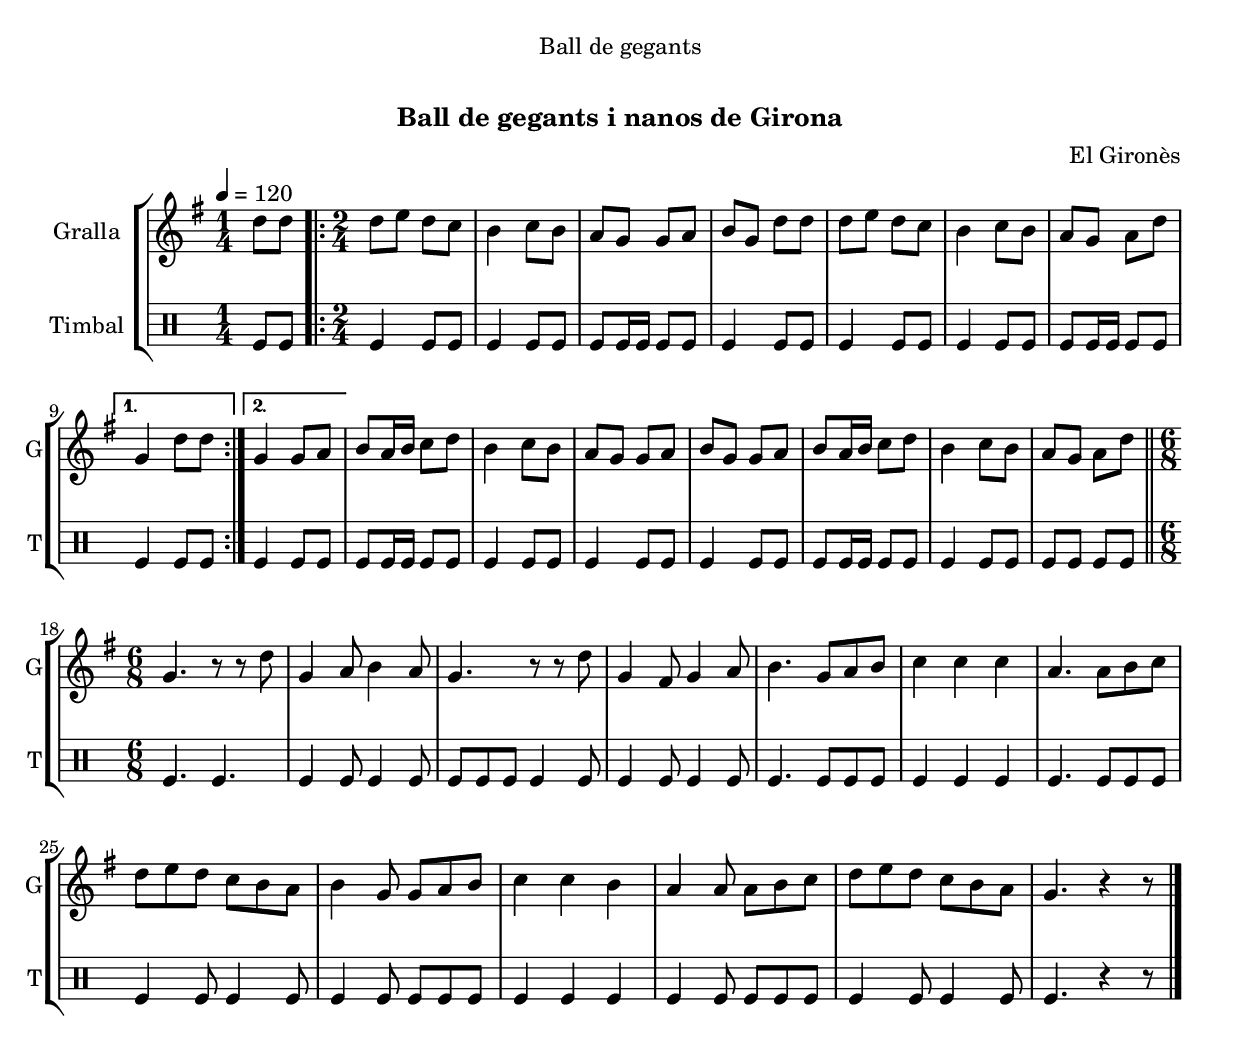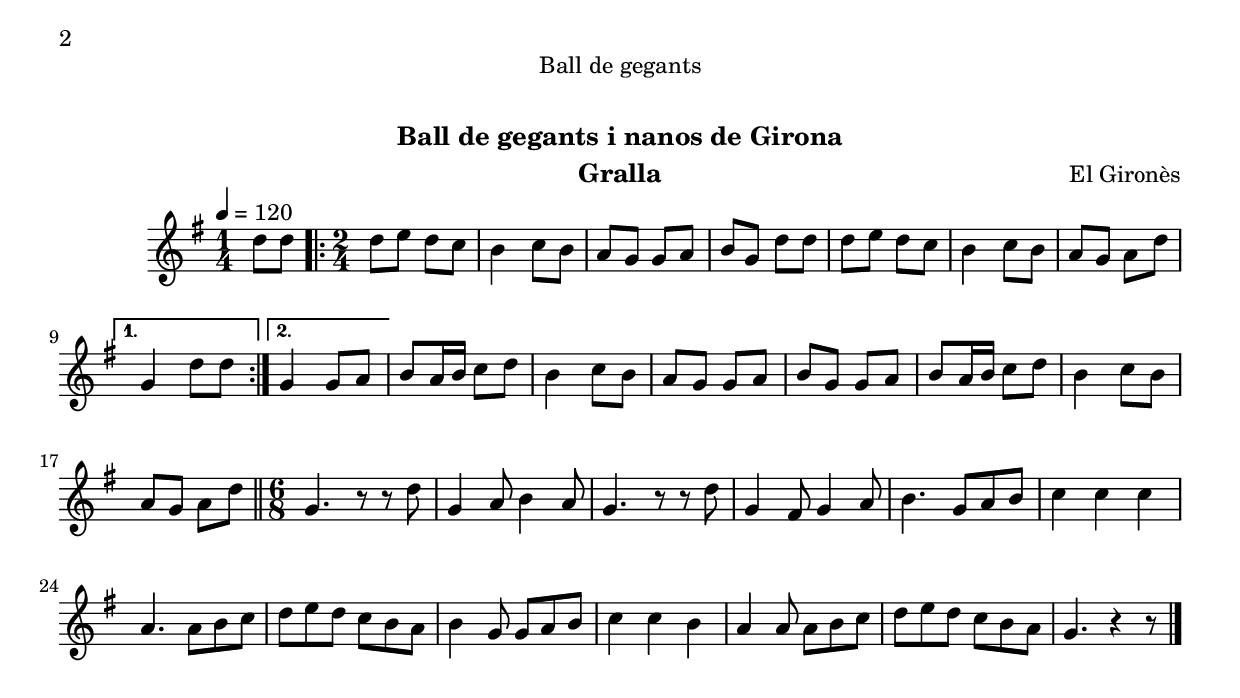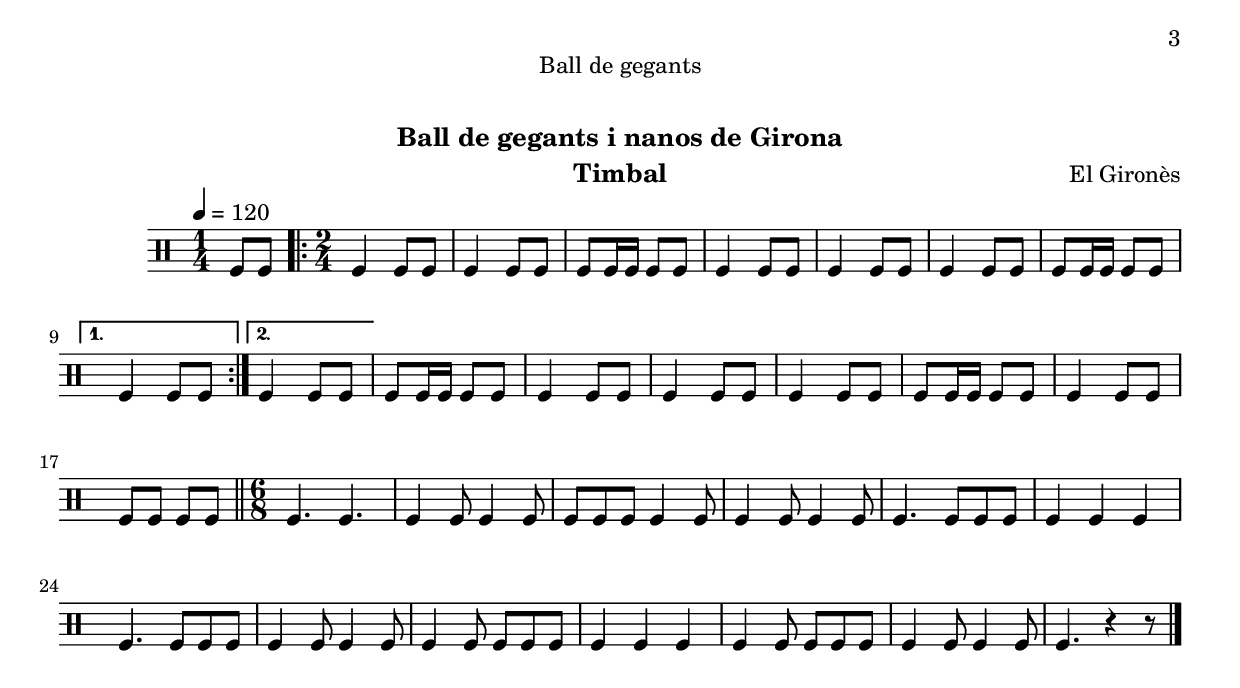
\version "2.22.1"

\header {
  dedication="Ball de gegants"
  title="   "
  subtitle="Ball de gegants i nanos de Girona"
  subsubtitle=""
  poet=""
  meter=""
  piece=""
  composer="El Gironès"
  arranger=""
  opus=""
  instrument=""
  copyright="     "
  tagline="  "
}

liniaroAa =
\relative d''
{
  \tempo 4=120
  \clef treble
  \key g \major
  \time 1/4
  d8 d  |
  \time 2/4   \repeat volta 2 { d8 e d c  |
  b4 c8 b  |
  a8 g g a  |
  %05
  b8 g d' d  |
  d8 e d c  |
  b4 c8 b  |
  a8 g a d }
  \alternative { { g,4 d'8 d }
  %10
  { g,4 g8 a } }
  b8 a16 b c8 d  |
  b4 c8 b  |
  a8 g g a  |
  b8 g g a  |
  %15
  b8 a16 b c8 d  |
  b4 c8 b  |
  a8 g a d  \bar "||"
  \time 6/8   g,4. r8 r d'  |
  g,4 a8 b4 a8  |
  %20
  g4. r8 r d'  |
  g,4 fis8 g4 a8  |
  b4. g8 a b  |
  c4 c c  |
  a4. a8 b c  |
  %25
  d8 e d c b a  |
  b4 g8 g a b  |
  c4 c b  |
  a4 a8 a b c  |
  d8 e d c b a  |
  %30
  g4. r4 r8  \bar "|." % kompletite
}

liniaroAb =
\drummode
{
  \tempo 4=120
  \time 1/4
  tomfl8 tomfl  |
  \time 2/4   \repeat volta 2 { tomfl4 tomfl8 tomfl  |
  tomfl4 tomfl8 tomfl  |
  tomfl8 tomfl16 tomfl tomfl8 tomfl  |
  %05
  tomfl4 tomfl8 tomfl  |
  tomfl4 tomfl8 tomfl  |
  tomfl4 tomfl8 tomfl  |
  tomfl8 tomfl16 tomfl tomfl8 tomfl }
  \alternative { { tomfl4 tomfl8 tomfl }
  %10
  { tomfl4 tomfl8 tomfl } }
  tomfl8 tomfl16 tomfl tomfl8 tomfl  |
  tomfl4 tomfl8 tomfl  |
  tomfl4 tomfl8 tomfl  |
  tomfl4 tomfl8 tomfl  |
  %15
  tomfl8 tomfl16 tomfl tomfl8 tomfl  |
  tomfl4 tomfl8 tomfl  |
  tomfl8 tomfl tomfl tomfl  \bar "||"
  \time 6/8   tomfl4. tomfl  |
  tomfl4 tomfl8 tomfl4 tomfl8  |
  %20
  tomfl8 tomfl tomfl tomfl4 tomfl8  |
  tomfl4 tomfl8 tomfl4 tomfl8  |
  tomfl4. tomfl8 tomfl tomfl  |
  tomfl4 tomfl tomfl  |
  tomfl4. tomfl8 tomfl tomfl  |
  %25
  tomfl4 tomfl8 tomfl4 tomfl8  |
  tomfl4 tomfl8 tomfl tomfl tomfl  |
  tomfl4 tomfl tomfl  |
  tomfl4 tomfl8 tomfl tomfl tomfl  |
  tomfl4 tomfl8 tomfl4 tomfl8  |
  %30
  tomfl4. r4 r8  \bar "|." % kompletite
}

\bookpart {
  \score {
    \new StaffGroup {
      \override Score.RehearsalMark #'self-alignment-X = #LEFT
      <<
        \new Staff \with {instrumentName = #"Gralla" shortInstrumentName = #"G"} \liniaroAa
        \new DrumStaff \with {instrumentName = #"Timbal" shortInstrumentName = #"T"} \liniaroAb
      >>
    }
    \layout {}
  }
  \score { \unfoldRepeats
    \new StaffGroup {
      \override Score.RehearsalMark #'self-alignment-X = #LEFT
      <<
        \new Staff \with {instrumentName = #"Gralla" shortInstrumentName = #"G"} \liniaroAa
        \new DrumStaff \with {instrumentName = #"Timbal" shortInstrumentName = #"T"} \liniaroAb
      >>
    }
    \midi {}
  }
}

\bookpart {
  \header {instrument="Gralla"}
  \score {
    \new StaffGroup {
      \override Score.RehearsalMark #'self-alignment-X = #LEFT
      <<
        \new Staff \liniaroAa
      >>
    }
    \layout {}
  }
  \score { \unfoldRepeats
    \new StaffGroup {
      \override Score.RehearsalMark #'self-alignment-X = #LEFT
      <<
        \new Staff \liniaroAa
      >>
    }
    \midi {}
  }
}

\bookpart {
  \header {instrument="Timbal"}
  \score {
    \new StaffGroup {
      \override Score.RehearsalMark #'self-alignment-X = #LEFT
      <<
        \new DrumStaff \liniaroAb
      >>
    }
    \layout {}
  }
  \score { \unfoldRepeats
    \new StaffGroup {
      \override Score.RehearsalMark #'self-alignment-X = #LEFT
      <<
        \new DrumStaff \liniaroAb
      >>
    }
    \midi {}
  }
}

